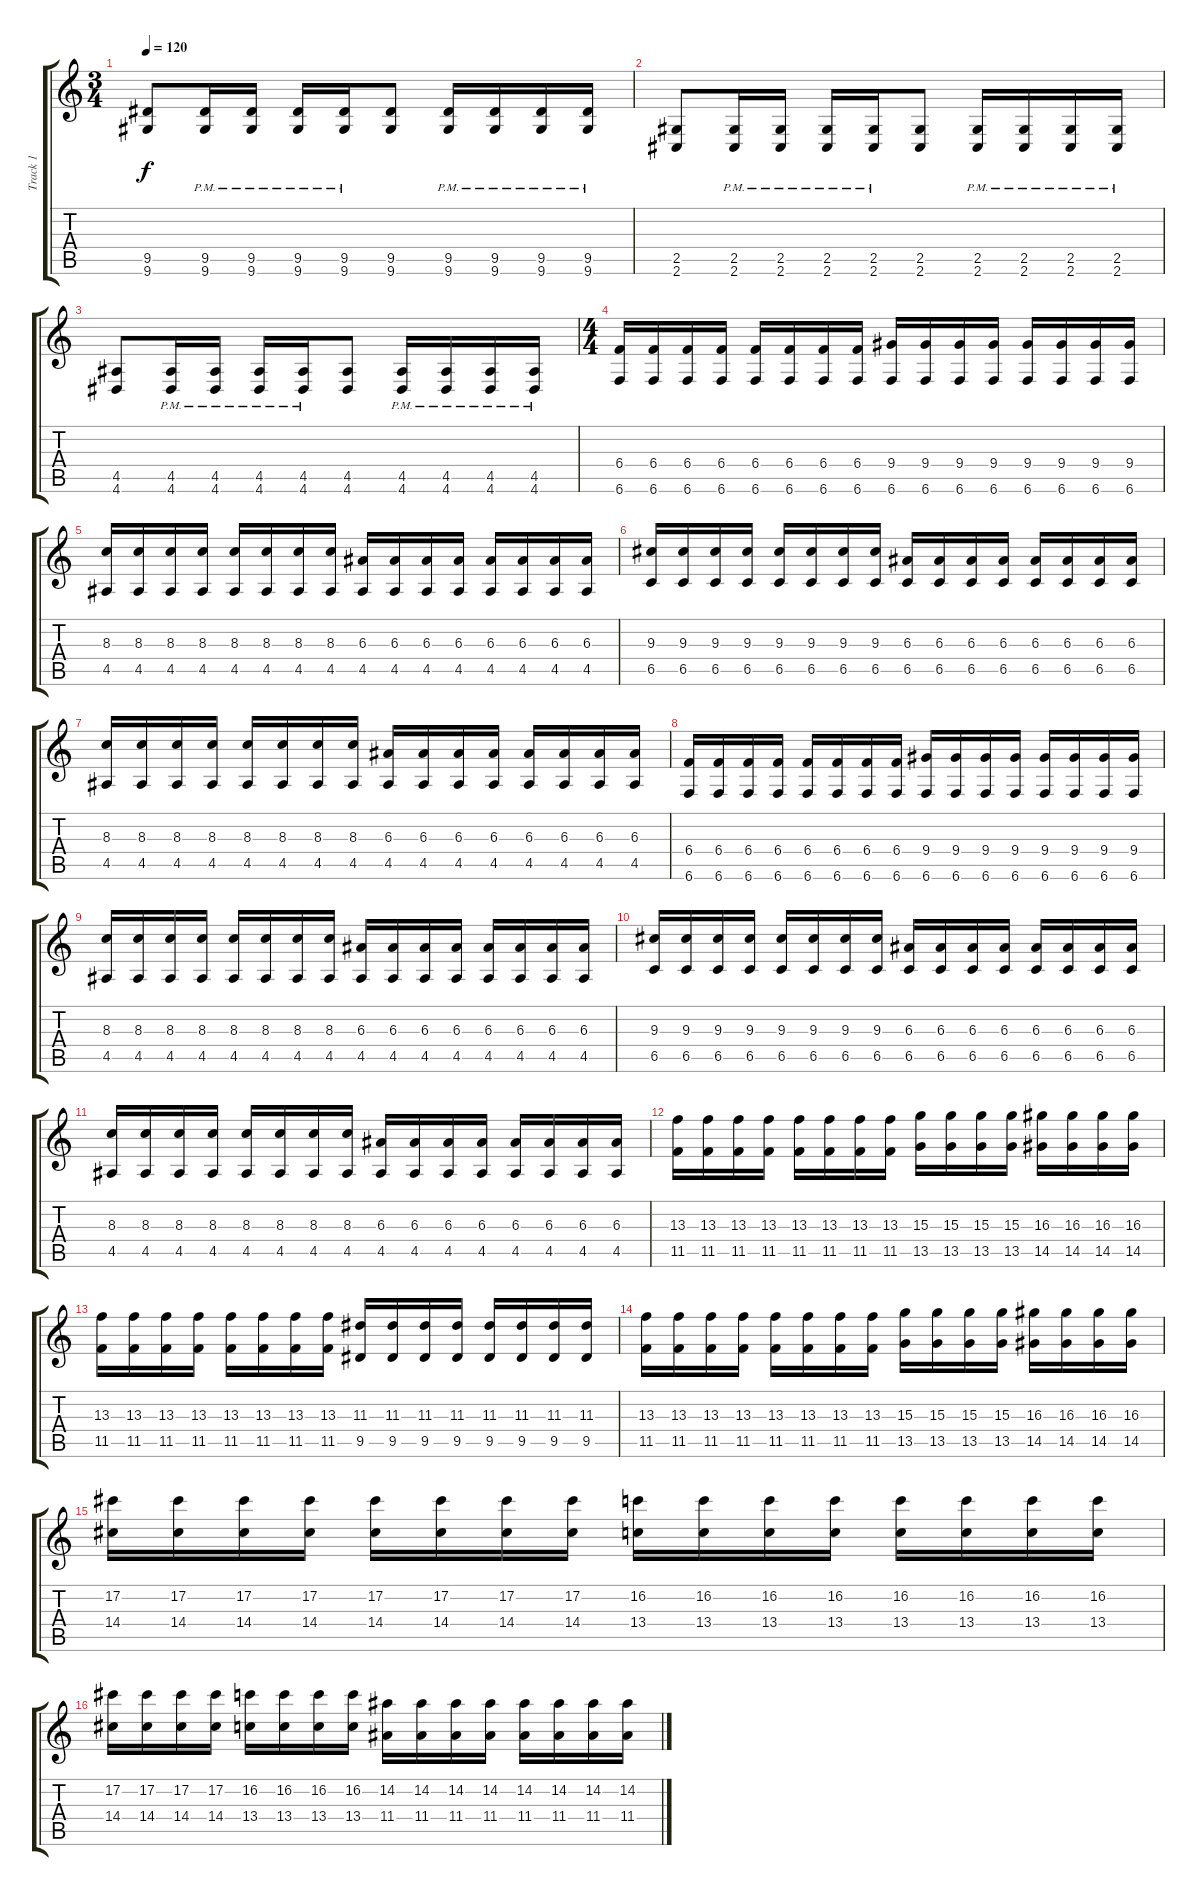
\track ("Track 1" "Track 1") {instrument distortionguitar}
\staff {score tabs}
\tuning (Db4 Ab3 E3 B2 Gb2 B1) {hide}
\ts (3 4)
\tempo 120
\clef g2
\ks c
(9.5 9.6).8{dy f} (9.5{pm} 9.6{pm}).16 (9.5{pm} 9.6{pm}).16 (9.5{pm} 9.6{pm}).16 (9.5{pm} 9.6{pm}).16 (9.5 9.6).8 (9.5{pm} 9.6{pm}).16 (9.5{pm} 9.6{pm}).16 (9.5{pm} 9.6{pm}).16 (9.5{pm} 9.6{pm}).16 |
(2.5 2.6).8 (2.5{pm} 2.6{pm}).16 (2.5{pm} 2.6{pm}).16 (2.5{pm} 2.6{pm}).16 (2.5{pm} 2.6{pm}).16 (2.5 2.6).8 (2.5{pm} 2.6{pm}).16 (2.5{pm} 2.6{pm}).16 (2.5{pm} 2.6{pm}).16 (2.5{pm} 2.6{pm}).16 |
(4.5 4.6).8 (4.5{pm} 4.6{pm}).16 (4.5{pm} 4.6{pm}).16 (4.5{pm} 4.6{pm}).16 (4.5{pm} 4.6{pm}).16 (4.5 4.6).8 (4.5{pm} 4.6{pm}).16 (4.5{pm} 4.6{pm}).16 (4.5{pm} 4.6{pm}).16 (4.5{pm} 4.6{pm}).16 |
\ts (4 4)
(6.4 6.6).16 (6.4 6.6).16 (6.4 6.6).16 (6.4 6.6).16 (6.4 6.6).16 (6.4 6.6).16 (6.4 6.6).16 (6.4 6.6).16 (9.4 6.6).16 (9.4 6.6).16 (9.4 6.6).16 (9.4 6.6).16 (9.4 6.6).16 (9.4 6.6).16 (9.4 6.6).16 (9.4 6.6).16 |
(8.3 4.5).16 (8.3 4.5).16 (8.3 4.5).16 (8.3 4.5).16 (8.3 4.5).16 (8.3 4.5).16 (8.3 4.5).16 (8.3 4.5).16 (6.3 4.5).16 (6.3 4.5).16 (6.3 4.5).16 (6.3 4.5).16 (6.3 4.5).16 (6.3 4.5).16 (6.3 4.5).16 (6.3 4.5).16 |
(9.3 6.5).16 (9.3 6.5).16 (9.3 6.5).16 (9.3 6.5).16 (9.3 6.5).16 (9.3 6.5).16 (9.3 6.5).16 (9.3 6.5).16 (6.3 6.5).16 (6.3 6.5).16 (6.3 6.5).16 (6.3 6.5).16 (6.3 6.5).16 (6.3 6.5).16 (6.3 6.5).16 (6.3 6.5).16 |
(8.3 4.5).16 (8.3 4.5).16 (8.3 4.5).16 (8.3 4.5).16 (8.3 4.5).16 (8.3 4.5).16 (8.3 4.5).16 (8.3 4.5).16 (6.3 4.5).16 (6.3 4.5).16 (6.3 4.5).16 (6.3 4.5).16 (6.3 4.5).16 (6.3 4.5).16 (6.3 4.5).16 (6.3 4.5).16 |
(6.4 6.6).16 (6.4 6.6).16 (6.4 6.6).16 (6.4 6.6).16 (6.4 6.6).16 (6.4 6.6).16 (6.4 6.6).16 (6.4 6.6).16 (9.4 6.6).16 (9.4 6.6).16 (9.4 6.6).16 (9.4 6.6).16 (9.4 6.6).16 (9.4 6.6).16 (9.4 6.6).16 (9.4 6.6).16 |
(8.3 4.5).16 (8.3 4.5).16 (8.3 4.5).16 (8.3 4.5).16 (8.3 4.5).16 (8.3 4.5).16 (8.3 4.5).16 (8.3 4.5).16 (6.3 4.5).16 (6.3 4.5).16 (6.3 4.5).16 (6.3 4.5).16 (6.3 4.5).16 (6.3 4.5).16 (6.3 4.5).16 (6.3 4.5).16 |
(9.3 6.5).16 (9.3 6.5).16 (9.3 6.5).16 (9.3 6.5).16 (9.3 6.5).16 (9.3 6.5).16 (9.3 6.5).16 (9.3 6.5).16 (6.3 6.5).16 (6.3 6.5).16 (6.3 6.5).16 (6.3 6.5).16 (6.3 6.5).16 (6.3 6.5).16 (6.3 6.5).16 (6.3 6.5).16 |
(8.3 4.5).16 (8.3 4.5).16 (8.3 4.5).16 (8.3 4.5).16 (8.3 4.5).16 (8.3 4.5).16 (8.3 4.5).16 (8.3 4.5).16 (6.3 4.5).16 (6.3 4.5).16 (6.3 4.5).16 (6.3 4.5).16 (6.3 4.5).16 (6.3 4.5).16 (6.3 4.5).16 (6.3 4.5).16 |
(13.3 11.5).16 (13.3 11.5).16 (13.3 11.5).16 (13.3 11.5).16 (13.3 11.5).16 (13.3 11.5).16 (13.3 11.5).16 (13.3 11.5).16 (15.3 13.5).16 (15.3 13.5).16 (15.3 13.5).16 (15.3 13.5).16 (16.3 14.5).16 (16.3 14.5).16 (16.3 14.5).16 (16.3 14.5).16 |
(13.3 11.5).16 (13.3 11.5).16 (13.3 11.5).16 (13.3 11.5).16 (13.3 11.5).16 (13.3 11.5).16 (13.3 11.5).16 (13.3 11.5).16 (11.3 9.5).16 (11.3 9.5).16 (11.3 9.5).16 (11.3 9.5).16 (11.3 9.5).16 (11.3 9.5).16 (11.3 9.5).16 (11.3 9.5).16 |
(13.3 11.5).16 (13.3 11.5).16 (13.3 11.5).16 (13.3 11.5).16 (13.3 11.5).16 (13.3 11.5).16 (13.3 11.5).16 (13.3 11.5).16 (15.3 13.5).16 (15.3 13.5).16 (15.3 13.5).16 (15.3 13.5).16 (16.3 14.5).16 (16.3 14.5).16 (16.3 14.5).16 (16.3 14.5).16 |
(17.2 14.4).16 (17.2 14.4).16 (17.2 14.4).16 (17.2 14.4).16 (17.2 14.4).16 (17.2 14.4).16 (17.2 14.4).16 (17.2 14.4).16 (16.2 13.4).16 (16.2 13.4).16 (16.2 13.4).16 (16.2 13.4).16 (16.2 13.4).16 (16.2 13.4).16 (16.2 13.4).16 (16.2 13.4).16 |
(17.2 14.4).16 (17.2 14.4).16 (17.2 14.4).16 (17.2 14.4).16 (16.2 13.4).16 (16.2 13.4).16 (16.2 13.4).16 (16.2 13.4).16 (14.2 11.4).16 (14.2 11.4).16 (14.2 11.4).16 (14.2 11.4).16 (14.2 11.4).16 (14.2 11.4).16 (14.2 11.4).16 (14.2 11.4).16
